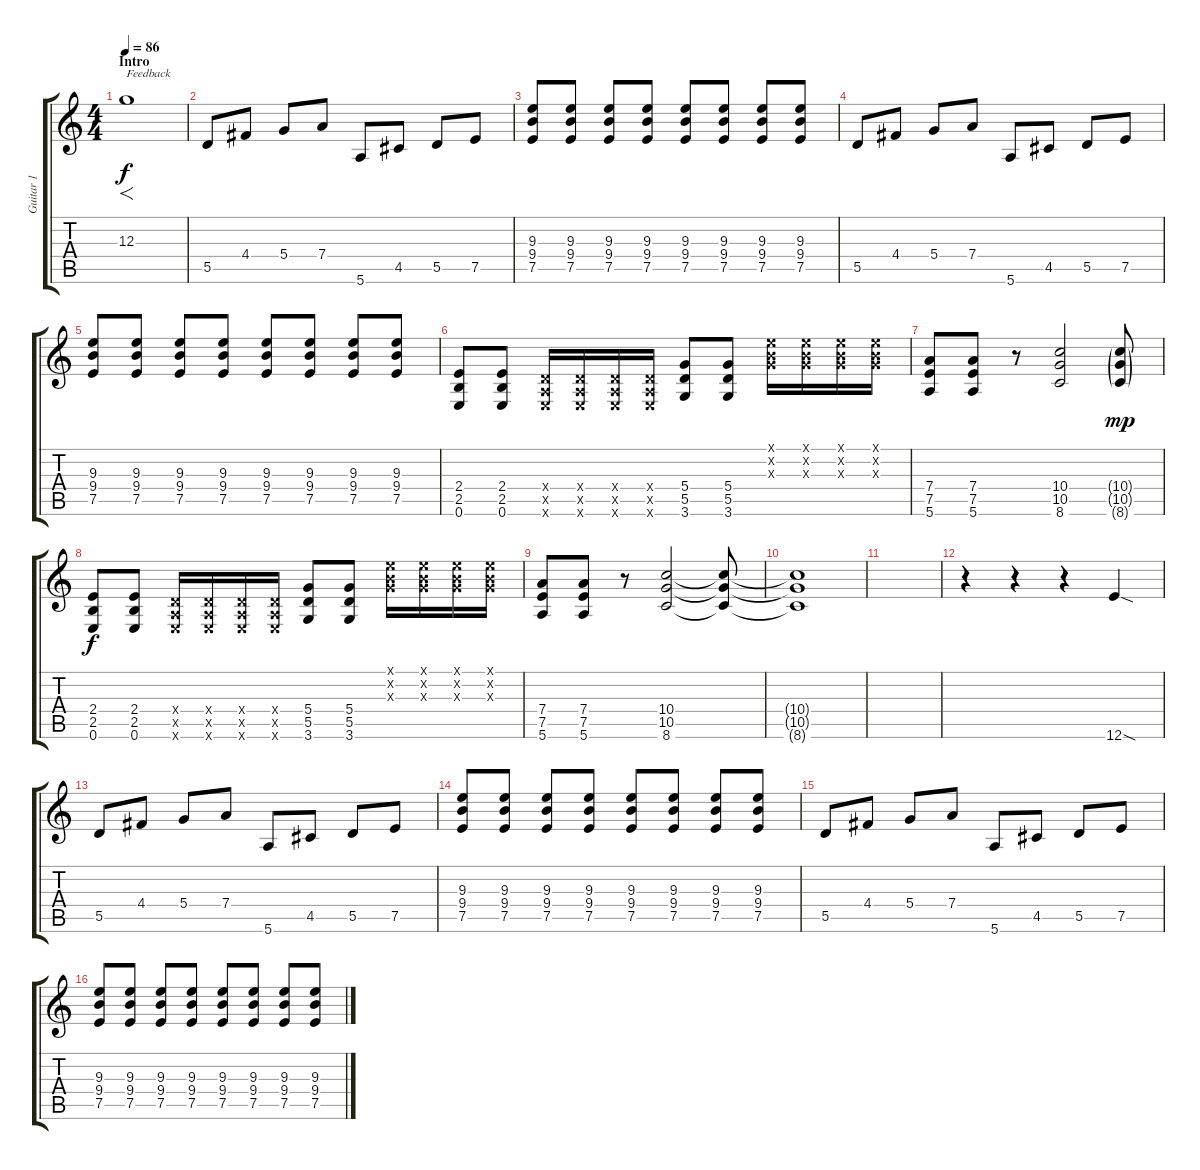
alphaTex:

\track ("Guitar 1" "Guitar 1") {instrument distortionguitar}
\staff {score tabs}
\tuning (E4 B3 G3 D3 A2 E2) {hide}
\ts (4 4)
\section ("" "Intro")
\tempo 86
\clef g2
\ks c
12.3.1{f txt "Feedback" dy f instrument distortionguitar} |
5.5.8 4.4.8 5.4.8 7.4.8 5.6.8 4.5.8 5.5.8 7.5.8 |
(9.3 9.4 7.5).8 (9.3 9.4 7.5).8 (9.3 9.4 7.5).8 (9.3 9.4 7.5).8 (9.3 9.4 7.5).8 (9.3 9.4 7.5).8 (9.3 9.4 7.5).8 (9.3 9.4 7.5).8 |
5.5.8 4.4.8 5.4.8 7.4.8 5.6.8 4.5.8 5.5.8 7.5.8 |
(9.3 9.4 7.5).8 (9.3 9.4 7.5).8 (9.3 9.4 7.5).8 (9.3 9.4 7.5).8 (9.3 9.4 7.5).8 (9.3 9.4 7.5).8 (9.3 9.4 7.5).8 (9.3 9.4 7.5).8 |
(2.4 2.5 0.6).8 (2.4 2.5 0.6).8 (0.4{x} 0.5{x} 0.6{x}).16 (0.4{x} 0.5{x} 0.6{x}).16 (0.4{x} 0.5{x} 0.6{x}).16 (0.4{x} 0.5{x} 0.6{x}).16 (5.4 5.5 3.6).8 (5.4 5.5 3.6).8 (0.1{x} 0.2{x} 0.3{x}).16 (0.1{x} 0.2{x} 0.3{x}).16 (0.1{x} 0.2{x} 0.3{x}).16 (0.1{x} 0.2{x} 0.3{x}).16 |
(7.4 7.5 5.6).8 (7.4 7.5 5.6).8 r.8 (10.4 10.5 8.6).2 (10.4{g} 10.5{g} 8.6{g}).8{dy mp} |
(2.4 2.5 0.6).8{dy f} (2.4 2.5 0.6).8 (0.4{x} 0.5{x} 0.6{x}).16 (0.4{x} 0.5{x} 0.6{x}).16 (0.4{x} 0.5{x} 0.6{x}).16 (0.4{x} 0.5{x} 0.6{x}).16 (5.4 5.5 3.6).8 (5.4 5.5 3.6).8 (0.1{x} 0.2{x} 0.3{x}).16 (0.1{x} 0.2{x} 0.3{x}).16 (0.1{x} 0.2{x} 0.3{x}).16 (0.1{x} 0.2{x} 0.3{x}).16 |
(7.4 7.5 5.6).8 (7.4 7.5 5.6).8 r.8 (10.4 10.5 8.6).2 (10.4{t} 10.5{t} 8.6{t}).8 |
(10.4{t} 10.5{t} 8.6{t}).1 |
|
r.4 r.4 r.4 12.6{sod}.4 |
5.5.8 4.4.8 5.4.8 7.4.8 5.6.8 4.5.8 5.5.8 7.5.8 |
(9.3 9.4 7.5).8 (9.3 9.4 7.5).8 (9.3 9.4 7.5).8 (9.3 9.4 7.5).8 (9.3 9.4 7.5).8 (9.3 9.4 7.5).8 (9.3 9.4 7.5).8 (9.3 9.4 7.5).8 |
5.5.8 4.4.8 5.4.8 7.4.8 5.6.8 4.5.8 5.5.8 7.5.8 |
(9.3 9.4 7.5).8 (9.3 9.4 7.5).8 (9.3 9.4 7.5).8 (9.3 9.4 7.5).8 (9.3 9.4 7.5).8 (9.3 9.4 7.5).8 (9.3 9.4 7.5).8 (9.3 9.4 7.5).8
